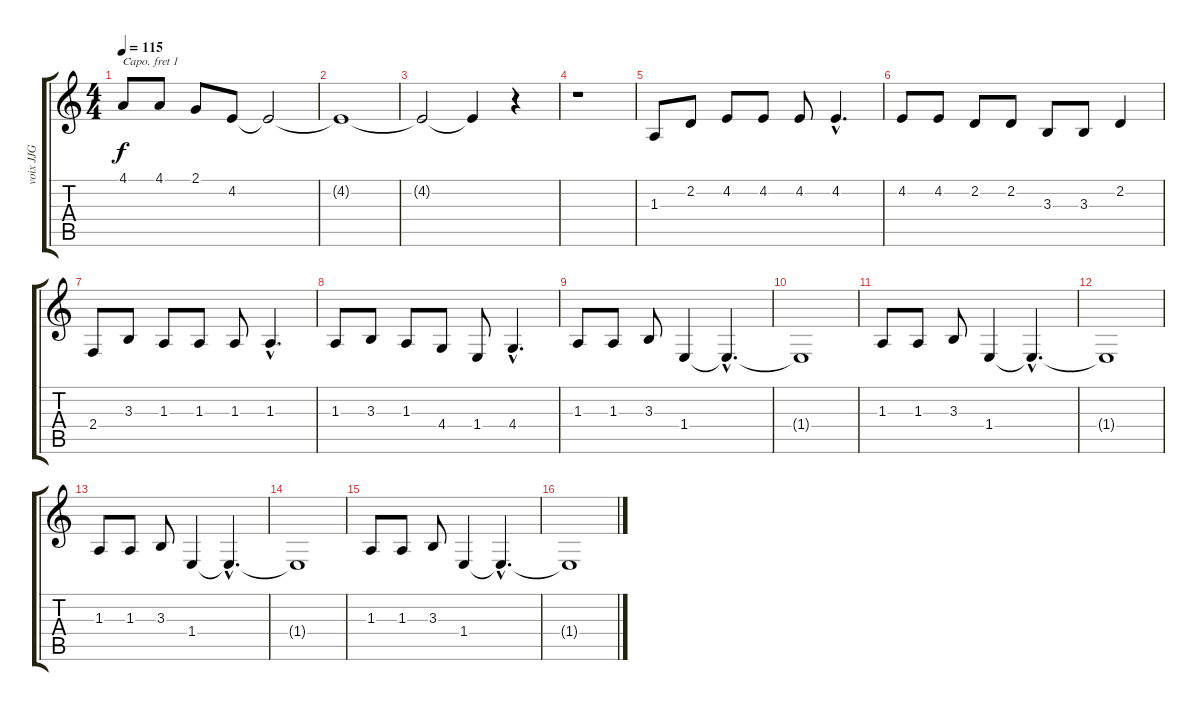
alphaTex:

\track ("voix JJG" "voix JJG") {instrument choiraahs}
\staff {score tabs}
\capo 1
\tuning (E4 B3 G3 D3 A2 E2) {hide}
\ts (4 4)
\tempo 115
\clef g2
\ks c
4.1.8{dy f} 4.1.8 2.1.8 4.2.8 4.2{t}.2 |
4.2{t}.1 |
4.2{t}.2 4.2{t}.4 r.4 |
r.1 |
1.3.8 2.2.8 4.2.8 4.2.8 4.2.8 4.2{hac}.4{d} |
4.2.8 4.2.8 2.2.8 2.2.8 3.3.8 3.3.8 2.2.4 |
2.4.8 3.3.8 1.3.8 1.3.8 1.3.8 1.3{hac}.4{d} |
1.3.8 3.3.8 1.3.8 4.4.8 1.4.8 4.4{hac}.4{d} |
1.3.8 1.3.8 3.3.8 1.4.4 1.4{hac t}.4{d} |
1.4{t}.1 |
1.3.8 1.3.8 3.3.8 1.4.4 1.4{hac t}.4{d} |
1.4{t}.1 |
1.3.8 1.3.8 3.3.8 1.4.4 1.4{hac t}.4{d} |
1.4{t}.1 |
1.3.8 1.3.8 3.3.8 1.4.4 1.4{hac t}.4{d} |
1.4{t}.1
